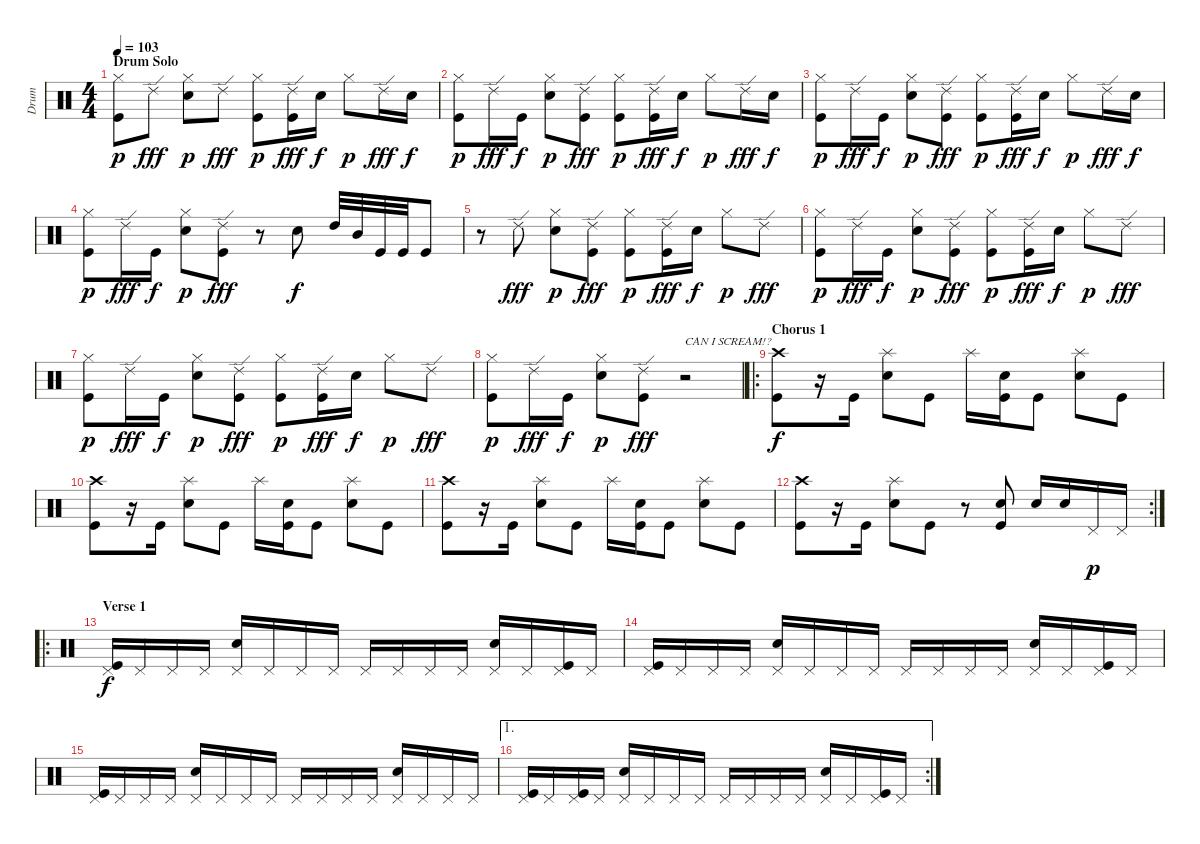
\track ("Drum" "Drum") {instrument percussion}
\staff {score}
\articulation defaults
\ts (4 4)
\section ("" "Drum Solo")
\tempo 103
\clef neutral
\ks c
("Hi-Hat (closed)" "Kick (hit)").8{dy p} "Ride (edge) 2".8{dy fff} ("Hi-Hat (closed)" "Snare (hit) 2").8{dy p} "Ride (edge) 2".8{dy fff} ("Hi-Hat (closed)" "Kick (hit)").8{dy p} ("Ride (edge) 2" "Kick (hit)").16{dy fff} "Snare (hit) 2".16{dy f} "Hi-Hat (closed)".8{dy p} "Ride (edge) 2".16{dy fff} "Snare (hit) 2".16{dy f} |
("Hi-Hat (closed)" "Kick (hit)").8{dy p} "Ride (edge) 2".16{dy fff} "Kick (hit)".16{dy f} ("Hi-Hat (closed)" "Snare (hit) 2").8{dy p} ("Ride (edge) 2" "Kick (hit)").8{dy fff} ("Hi-Hat (closed)" "Kick (hit)").8{dy p} ("Ride (edge) 2" "Kick (hit)").16{dy fff} "Snare (hit) 2".16{dy f} "Hi-Hat (closed)".8{dy p} "Ride (edge) 2".16{dy fff} "Snare (hit) 2".16{dy f} |
("Hi-Hat (closed)" "Kick (hit)").8{dy p} "Ride (edge) 2".16{dy fff} "Kick (hit)".16{dy f} ("Hi-Hat (closed)" "Snare (hit) 2").8{dy p} ("Ride (edge) 2" "Kick (hit)").8{dy fff} ("Hi-Hat (closed)" "Kick (hit)").8{dy p} ("Ride (edge) 2" "Kick (hit)").16{dy fff} "Snare (hit) 2".16{dy f} "Hi-Hat (closed)".8{dy p} "Ride (edge) 2".16{dy fff} "Snare (hit) 2".16{dy f} |
("Hi-Hat (closed)" "Kick (hit)").8{dy p} "Ride (edge) 2".16{dy fff} "Kick (hit)".16{dy f} ("Hi-Hat (closed)" "Snare (hit) 2").8{dy p} ("Ride (edge) 2" "Kick (hit)").8{dy fff} r.8 "Snare (hit) 2".8{dy f} "High Tom (hit)".32 "Mid Tom (hit)".32 "Kick (hit)".32 "Kick (hit)".32 "Kick (hit)".8 |
r.8 "Ride (edge) 2".8{dy fff} ("Hi-Hat (closed)" "Snare (hit) 2").8{dy p} ("Ride (edge) 2" "Kick (hit)").8{dy fff} ("Hi-Hat (closed)" "Kick (hit)").8{dy p} ("Ride (edge) 2" "Kick (hit)").16{dy fff} "Snare (hit) 2".16{dy f} "Hi-Hat (closed)".8{dy p} "Ride (edge) 2".8{dy fff} |
("Hi-Hat (closed)" "Kick (hit)").8{dy p} "Ride (edge) 2".16{dy fff} "Kick (hit)".16{dy f} ("Hi-Hat (closed)" "Snare (hit) 2").8{dy p} ("Ride (edge) 2" "Kick (hit)").8{dy fff} ("Hi-Hat (closed)" "Kick (hit)").8{dy p} ("Ride (edge) 2" "Kick (hit)").16{dy fff} "Snare (hit) 2".16{dy f} "Hi-Hat (closed)".8{dy p} "Ride (edge) 2".8{dy fff} |
("Hi-Hat (closed)" "Kick (hit)").8{dy p} "Ride (edge) 2".16{dy fff} "Kick (hit)".16{dy f} ("Hi-Hat (closed)" "Snare (hit) 2").8{dy p} ("Ride (edge) 2" "Kick (hit)").8{dy fff} ("Hi-Hat (closed)" "Kick (hit)").8{dy p} ("Ride (edge) 2" "Kick (hit)").16{dy fff} "Snare (hit) 2".16{dy f} "Hi-Hat (closed)".8{dy p} "Ride (edge) 2".8{dy fff} |
("Hi-Hat (closed)" "Kick (hit)").8{dy p} "Ride (edge) 2".16{dy fff} "Kick (hit)".16{dy f} ("Hi-Hat (closed)" "Snare (hit) 2").8{dy p} ("Ride (edge) 2" "Kick (hit)").8{dy fff} r.2{txt "CAN I SCREAM!?"} |
\ro
\section ("" "Chorus 1")
("Crash high (hit)" "Kick (hit)").8{dy f} r.16 "Kick (hit)".16 ("Splash (hit)" "Snare (hit) 2").8 "Kick (hit)".8 "Splash (hit)".16 ("Snare (hit) 2" "Kick (hit)").16 "Kick (hit)".8 ("Splash (hit)" "Snare (hit) 2").8 "Kick (hit)".8 |
("Crash high (hit)" "Kick (hit)").8 r.16 "Kick (hit)".16 ("Splash (hit)" "Snare (hit) 2").8 "Kick (hit)".8 "Splash (hit)".16 ("Snare (hit) 2" "Kick (hit)").16 "Kick (hit)".8 ("Splash (hit)" "Snare (hit) 2").8 "Kick (hit)".8 |
("Crash high (hit)" "Kick (hit)").8 r.16 "Kick (hit)".16 ("Splash (hit)" "Snare (hit) 2").8 "Kick (hit)".8 "Splash (hit)".16 ("Snare (hit) 2" "Kick (hit)").16 "Kick (hit)".8 ("Splash (hit)" "Snare (hit) 2").8 "Kick (hit)".8 |
\rc 2
("Crash high (hit)" "Kick (hit)").8 r.16 "Kick (hit)".16 ("Splash (hit)" "Snare (hit) 2").8 "Kick (hit)".8 r.8 ("Snare (hit) 2" "Kick (hit)").8 "Snare (hit) 2".16 "Snare (hit) 2".16 "Pedal Hi-Hat (hit)".16{dy p} "Pedal Hi-Hat (hit)".16 |
\ro
\section ("" "Verse 1")
("Pedal Hi-Hat (hit)" "Kick (hit)").16{dy f} "Pedal Hi-Hat (hit)".16 "Pedal Hi-Hat (hit)".16 "Pedal Hi-Hat (hit)".16 ("Pedal Hi-Hat (hit)" "Snare (hit) 2").16 "Pedal Hi-Hat (hit)".16 "Pedal Hi-Hat (hit)".16 "Pedal Hi-Hat (hit)".16 "Pedal Hi-Hat (hit)".16 "Pedal Hi-Hat (hit)".16 "Pedal Hi-Hat (hit)".16 "Pedal Hi-Hat (hit)".16 ("Pedal Hi-Hat (hit)" "Snare (hit) 2").16 "Pedal Hi-Hat (hit)".16 ("Pedal Hi-Hat (hit)" "Kick (hit)").16 "Pedal Hi-Hat (hit)".16 |
("Pedal Hi-Hat (hit)" "Kick (hit)").16 "Pedal Hi-Hat (hit)".16 "Pedal Hi-Hat (hit)".16 "Pedal Hi-Hat (hit)".16 ("Pedal Hi-Hat (hit)" "Snare (hit) 2").16 "Pedal Hi-Hat (hit)".16 "Pedal Hi-Hat (hit)".16 "Pedal Hi-Hat (hit)".16 "Pedal Hi-Hat (hit)".16 "Pedal Hi-Hat (hit)".16 "Pedal Hi-Hat (hit)".16 "Pedal Hi-Hat (hit)".16 ("Pedal Hi-Hat (hit)" "Snare (hit) 2").16 "Pedal Hi-Hat (hit)".16 ("Pedal Hi-Hat (hit)" "Kick (hit)").16 "Pedal Hi-Hat (hit)".16 |
("Pedal Hi-Hat (hit)" "Kick (hit)").16 "Pedal Hi-Hat (hit)".16 "Pedal Hi-Hat (hit)".16 "Pedal Hi-Hat (hit)".16 ("Pedal Hi-Hat (hit)" "Snare (hit) 2").16 "Pedal Hi-Hat (hit)".16 "Pedal Hi-Hat (hit)".16 "Pedal Hi-Hat (hit)".16 "Pedal Hi-Hat (hit)".16 "Pedal Hi-Hat (hit)".16 "Pedal Hi-Hat (hit)".16 "Pedal Hi-Hat (hit)".16 ("Pedal Hi-Hat (hit)" "Snare (hit) 2").16 "Pedal Hi-Hat (hit)".16 "Pedal Hi-Hat (hit)".16 "Pedal Hi-Hat (hit)".16 |
\ae 1
\rc 2
("Pedal Hi-Hat (hit)" "Kick (hit)").16 "Pedal Hi-Hat (hit)".16 ("Pedal Hi-Hat (hit)" "Kick (hit)").16 "Pedal Hi-Hat (hit)".16 ("Pedal Hi-Hat (hit)" "Snare (hit) 2").16 "Pedal Hi-Hat (hit)".16 "Pedal Hi-Hat (hit)".16 "Pedal Hi-Hat (hit)".16 "Pedal Hi-Hat (hit)".16 "Pedal Hi-Hat (hit)".16 "Pedal Hi-Hat (hit)".16 "Pedal Hi-Hat (hit)".16 ("Pedal Hi-Hat (hit)" "Snare (hit) 2").16 "Pedal Hi-Hat (hit)".16 ("Pedal Hi-Hat (hit)" "Kick (hit)").16 "Pedal Hi-Hat (hit)".16
